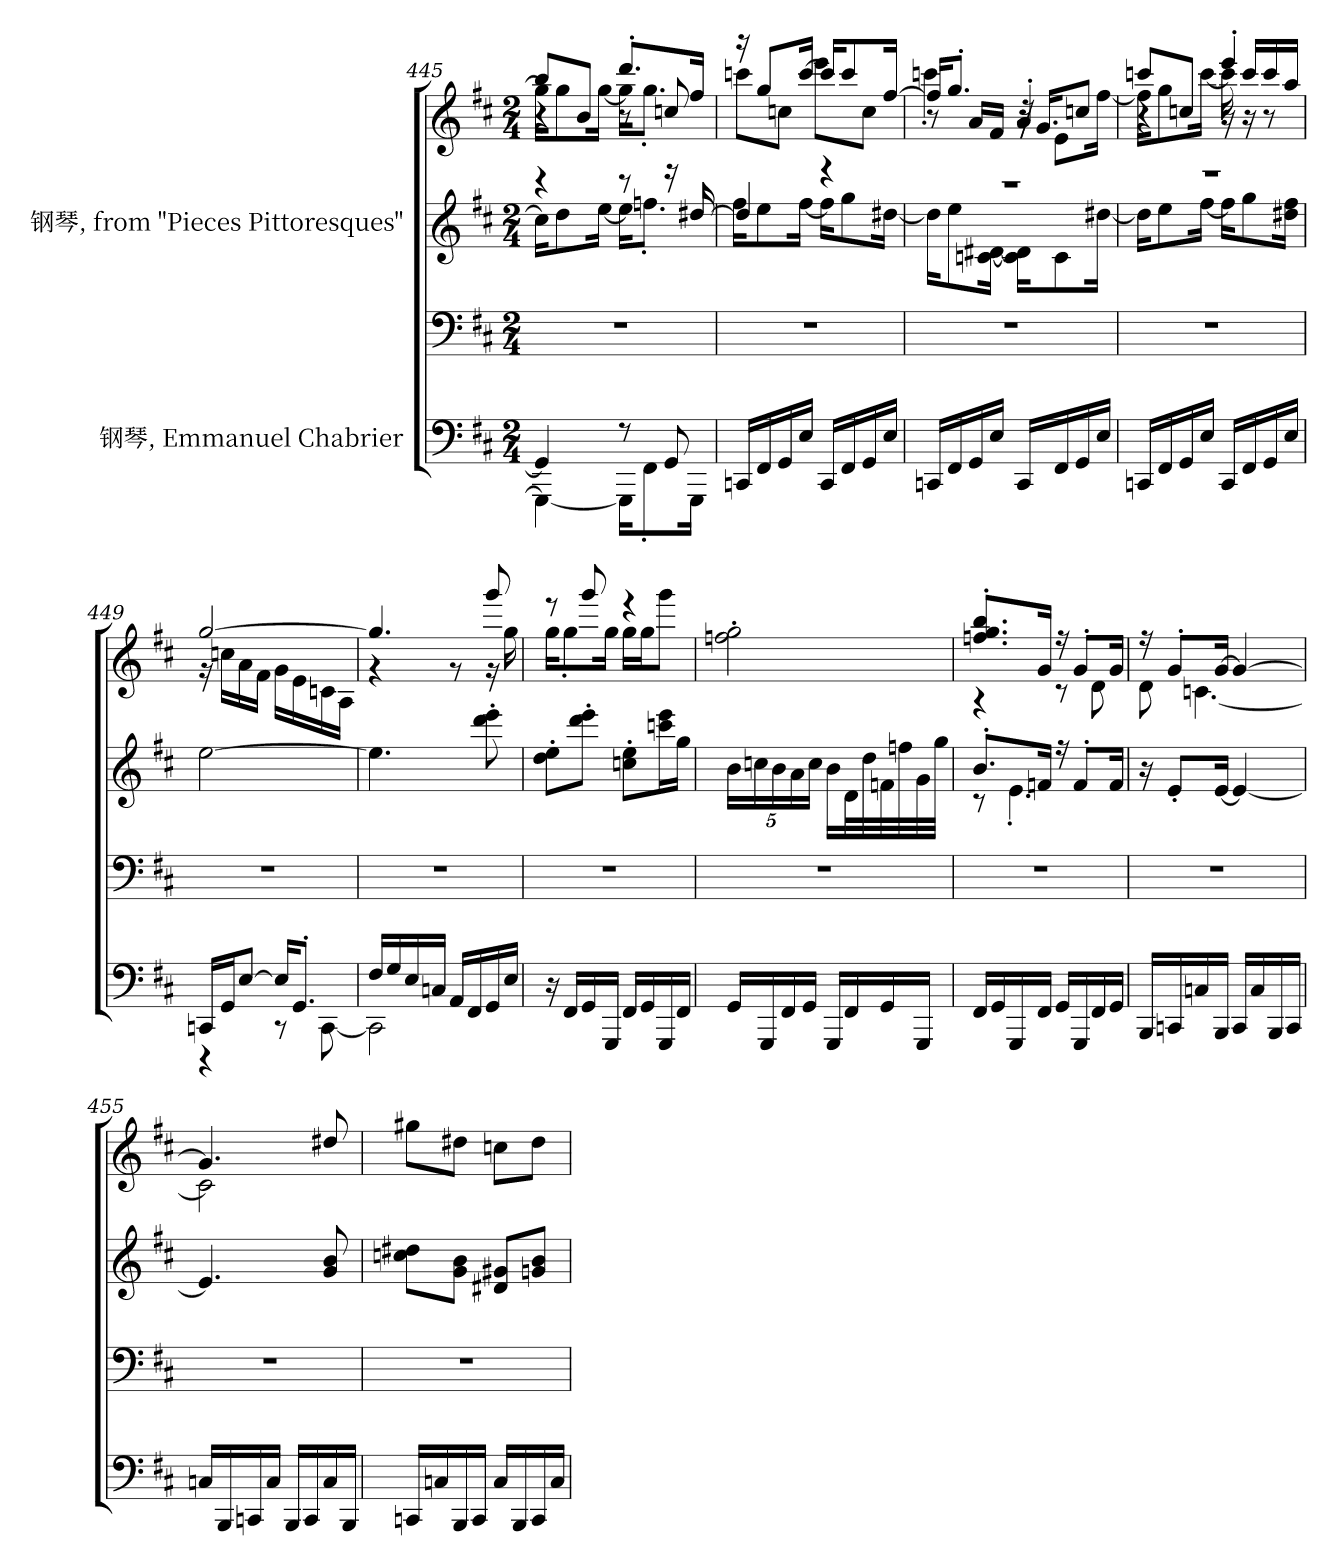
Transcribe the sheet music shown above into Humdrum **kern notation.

**kern	**kern	**kern	**kern
*part2	*part2	*part1	*part1
*staff4	*staff3	*staff2	*staff1
*I"钢琴, Emmanuel Chabrier	*	*I"钢琴, from &quot;Pieces Pittoresques&quot;	*
*clefF4	*clefF4	*clefG2	*clefG2
*k[f#c#]	*k[f#c#]	*k[f#c#]	*k[f#c#]
*M2/4	*M2/4	*M2/4	*M2/4
=445	=445	=445	=445
*^	*	*^	*^
*	*	*	*	*	*	*^
4GG/]	4GGG\_	2r	4r	16cc\KL]	4r	16gg\KL]	8bb/L
.	.	.	.	8dd\	.	8gg\	.
.	.	.	.	.	.	.	8b/J
.	.	.	.	[16ee\Jk	.	[16gg\Jk	.
8r	16GGG\KL]	.	8r	16ee\KL]	8.ddd'/L	16gg\KL]	8r
.	8FF#'\	.	.	8.ffn'\J	.	8.gg'\J	.
8GG/	.	.	16r	.	.	.	8ccn/
.	16GGG\Jk	.	[16dd#X/	.	16ff#/Jk	.	.
*v	*v	*	*	*	*	*v	*v
=446	=446	=446	=446	=446	=446
16CCn/LL	2r	4dd#/]	16ff#\KL	16r	8cccn\L
16FF#/	.	.	8ee\	8gg/L	.
16GG/	.	.	.	.	8ccn\J
16E/JJ	.	.	[16ff#\Jk	[16ccc/Jk	.
16CC/LL	.	4r	16ff#\KL]	16ccc/KL]	8eee\L
16FF#/	.	.	8gg\	8ccc/	.
16GG/	.	.	.	.	8cc\J
16E/JJ	.	.	[16dd#X\Jk	[16ff#/Jk	.
!!LO:PB:g=z
=447	=447	=447	=447	=447	=447
*	*	*	*	*	*^
16CCn/LL	2r	2r	16dd#\KL]	16ff#/KL]	4cccn'\	8r
16FF#/	.	.	8ee\	8.gg'/J	.	.
16GG/	.	.	.	.	.	16a/LL
16E/JJ	.	.	[16cn\ [16d#X\Jk	.	.	16f#/JJ
16CC/LL	.	.	16c\] 16d#\]KL	32r	16r	4a'/
.	.	.	.	16.g/KL	.	.
16FF#/	.	.	8c\	.	8e\L	.
16GG/	.	.	.	8ccn/J	.	.
16E/JJ	.	.	[16dd#X\Jk	.	[16ff#\Jk	.
=448	=448	=448	=448	=448	=448	=448
16CCn/LL	2r	2r	16dd#\KL]	8cccn/L	16ff#\KL]	4r
16FF#/	.	.	8ee\	.	8gg\	.
16GG/	.	.	.	8ccn/J	.	.
16E/JJ	.	.	[16ff#\Jk	.	[16ccc\Jk	.
16CC/LL	.	.	16ff#\KL]	4eee'/	16ccc\]	16r
16FF#/	.	.	8gg\	.	16r	16ccc/LL
16GG/	.	.	.	.	8r	16ccc/
16E/JJ	.	.	16dd#X\ 16ff#\Jk	.	.	16aa/JJ
*	*	*v	*v	*	*	*
*	*	*	*	*v	*v
=449	=449	=449	=449	=449
*^	*	*	*	*
16CCn/LL	4r	2r	[2ee\	[2gg/	16r
16GG/J	.	.	.	.	16ccn\LL
[8E/J	.	.	.	.	16a\
.	.	.	.	.	16f#\JJ
16E/KL]	8r	.	.	.	16g\LL
8.GG'/J	.	.	.	.	16e\
.	[8CC\	.	.	.	16cn\
.	.	.	.	.	16A\JJ
!!LO:LB:g=z	!!
=450	=450	=450	=450	=450	=450
16F#/LL	2CC\]	2r	4.ee\]	4.gg/]	4r
16G/	.	.	.	.	.
16E/	.	.	.	.	.
16Cn/JJ	.	.	.	.	.
16AA/LL	.	.	.	.	8r
16FF#/	.	.	.	.	.
16GG/	.	.	8ddd\' 8eee\'	8ggg/	16r
16E/JJ	.	.	.	.	16gg\
*v	*v	*	*	*	*
=451	=451	=451	=451	=451
16r	2r	8dd\' 8ee\'L	8r	16gg\KL
16FF#/LL	.	.	.	8gg'\
16GG/	.	8ddd\' 8eee\'J	8ggg/	.
16GGG/JJ	.	.	.	16gg\Jk
16FF#/LL	.	8ccn\' 8ee\'L	4r	16gg\LL
16GG/	.	.	.	16gg\J
16GGG/	.	16cccn\ 16eee\L	.	8ggg\J
16FF#/JJ	.	16gg\JJ	.	.
*	*	*	*v	*v
=452	=452	=452	=452
*	*	*Xbrackettup	*
16GG/LL	2r	20b\LL	2ffn\' 2gg\'
.	.	20ccn\	.
16GGG/	.	.	.
.	.	20b\	.
16FF#/	.	.	.
.	.	20a\	.
16GG/JJ	.	.	.
.	.	20cc\JJ	.
16GGG/LL	.	16b\LL	.
16FF#/	.	32d\L	.
.	.	32dd\	.
16GG/	.	32fn\	.
.	.	32ffn\	.
16GGG/JJ	.	32g\	.
.	.	32gg\JJJ	.
!!LO:LB:g=z
=453	=453	=453	=453
*	*	*^	*^
16FF#/LL	2r	8.b'/L	8r	8.ffn/' 8.gg/' 8.bb/'L	4r
16GG/	.	.	.	.	.
16GGG/	.	.	4.e'\	.	.
16FF#/JJ	.	16fn/Jk	.	16g/Jk	.
16GG/LL	.	16r	.	16r	8r
16GGG/	.	8f'/L	.	8g'/L	.
16FF#/	.	.	.	.	8d\
16GG/JJ	.	16f/Jk	.	16g/Jk	.
*	*	*v	*v	*	*
=454	=454	=454	=454	=454
16BBB/LL	2r	16r	16r	8d\
16CCn/	.	8e'/L	8g'/L	.
16Cn/	.	.	.	[4.cn\
16BBB/JJ	.	[16e/Jk	[16g/Jk	.
16CC/LL	.	4e/_	4g/_	.
16C/	.	.	.	.
16BBB/	.	.	.	.
16CC/JJ	.	.	.	.
=455	=455	=455	=455	=455
16Cn/LL	2r	4.e/]	4.g/]	2c\]
16BBB/	.	.	.	.
16CCn/	.	.	.	.
16C/JJ	.	.	.	.
16BBB/LL	.	.	.	.
16CC/	.	.	.	.
16C/	.	8g/ 8b/	8dd#X/	.
16BBB/JJ	.	.	.	.
*	*	*	*v	*v
!!LO:PB:g=z
=456	=456	=456	=456
16CCn/LL	2r	8ccn\ 8dd#X\L	8gg#X\L
16Cn/	.	.	.
16BBB/	.	8g\ 8b\J	8dd#X\J
16CC/JJ	.	.	.
16C/LL	.	8d#X/ 8g#X/L	8ccn\L
16BBB/	.	.	.
16CC/	.	8gn/ 8b/J	8dd#\J
16C/JJ	.	.	.
=	=	=	=
*-	*-	*-	*-
